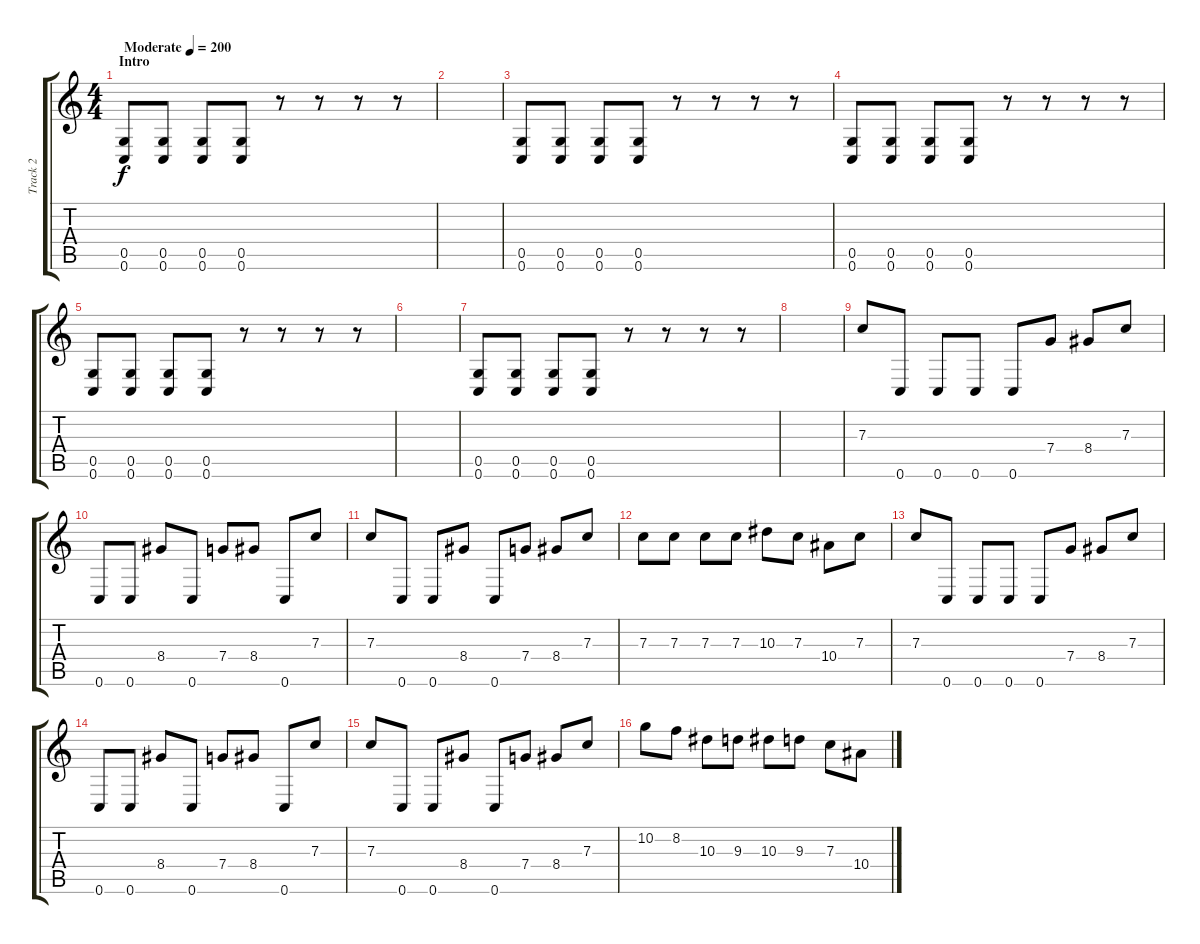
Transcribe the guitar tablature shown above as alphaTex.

\track ("Track 2" "Track 2") {instrument overdrivenguitar}
\staff {score tabs}
\tuning (D4 A3 F3 C3 G2 C2) {hide}
\ts (4 4)
\section ("" "Intro")
\tempo (200 "Moderate")
\clef g2
\ks c
(0.5 0.6).8{dy f instrument overdrivenguitar} (0.5 0.6).8 (0.5 0.6).8 (0.5 0.6).8 r.8 r.8 r.8 r.8 |
|
(0.5 0.6).8 (0.5 0.6).8 (0.5 0.6).8 (0.5 0.6).8 r.8 r.8 r.8 r.8 |
(0.5 0.6).8 (0.5 0.6).8 (0.5 0.6).8 (0.5 0.6).8 r.8 r.8 r.8 r.8 |
(0.5 0.6).8 (0.5 0.6).8 (0.5 0.6).8 (0.5 0.6).8 r.8 r.8 r.8 r.8 |
|
(0.5 0.6).8 (0.5 0.6).8 (0.5 0.6).8 (0.5 0.6).8 r.8 r.8 r.8 r.8 |
|
7.3.8 0.6.8 0.6.8 0.6.8 0.6.8 7.4.8 8.4.8 7.3.8 |
0.6.8 0.6.8 8.4.8 0.6.8 7.4.8 8.4.8 0.6.8 7.3.8 |
7.3.8 0.6.8 0.6.8 8.4.8 0.6.8 7.4.8 8.4.8 7.3.8 |
7.3.8 7.3.8 7.3.8 7.3.8 10.3.8 7.3.8 10.4.8 7.3.8 |
7.3.8 0.6.8 0.6.8 0.6.8 0.6.8 7.4.8 8.4.8 7.3.8 |
0.6.8 0.6.8 8.4.8 0.6.8 7.4.8 8.4.8 0.6.8 7.3.8 |
7.3.8 0.6.8 0.6.8 8.4.8 0.6.8 7.4.8 8.4.8 7.3.8 |
10.2.8 8.2.8 10.3.8 9.3.8 10.3.8 9.3.8 7.3.8 10.4.8
